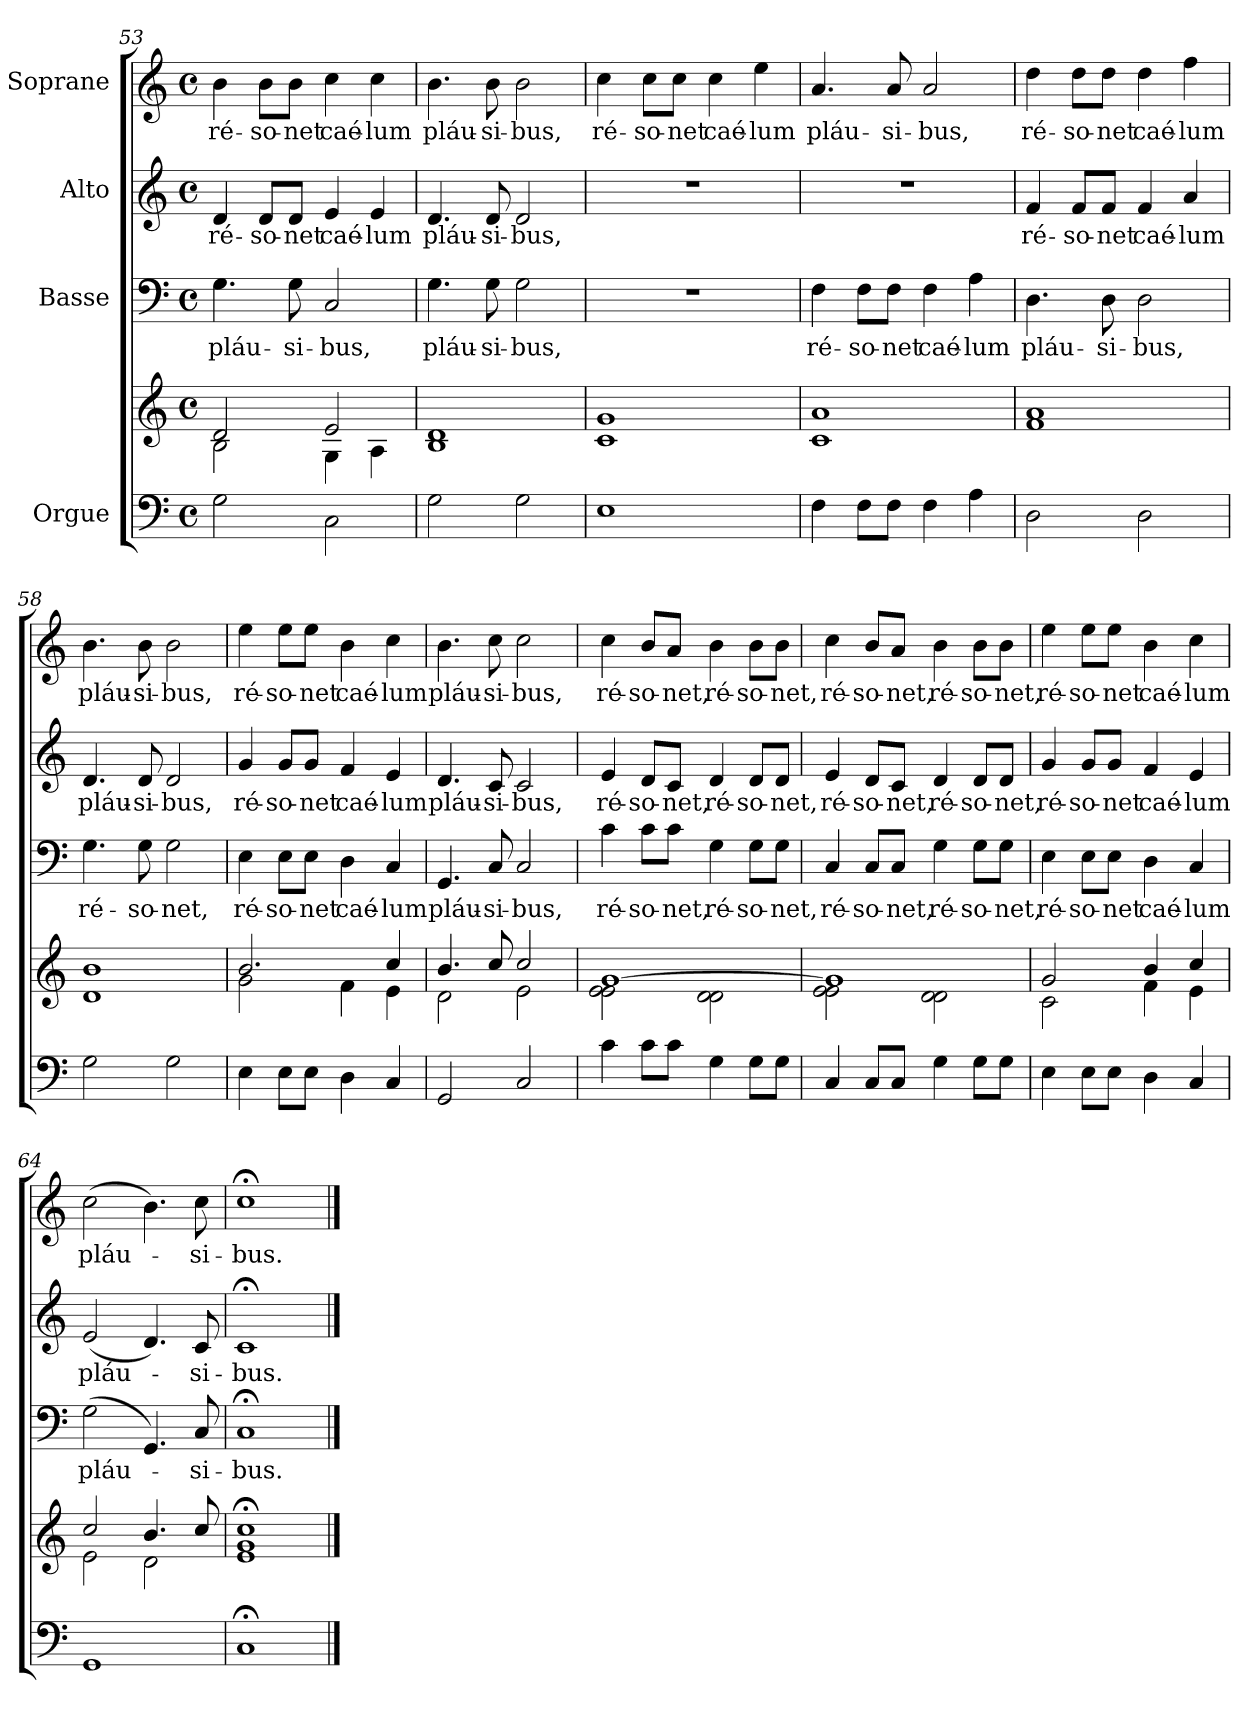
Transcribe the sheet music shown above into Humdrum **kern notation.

**kern	**kern	**kern	**text	**kern	**text	**kern	**text
*part4	*part4	*part3	*part3	*part2	*part2	*part1	*part1
*staff5	*staff4	*staff3	*staff3	*staff2	*staff2	*staff1	*staff1
*I"Orgue	*	*I"Basse	*	*I"Alto	*	*I"Soprane	*
!!LO:LB:g=z
*clefF4	*clefG2	*clefF4	*	*clefG2	*	*clefG2	*
*k[]	*k[]	*k[]	*	*k[]	*	*k[]	*
*M4/4	*M4/4	*M4/4	*	*M4/4	*	*M4/4	*
*met(c)	*met(c)	*met(c)	*	*met(c)	*	*met(c)	*
=53	=53	=53	=53	=53	=53	=53	=53
*	*^	*	*	*	*	*	*
!	!	!	!	!LO:LY:b	!	!LO:LY:b	!	!LO:LY:b
2G\	2d/	2B\	4.G\	pláu-	4d/	ré-	4b\	ré-
!	!	!	!	!	!	!LO:LY:b	!	!LO:LY:b
.	.	.	.	.	8d/L	-so-	8b\L	-so-
!	!	!	!	!LO:LY:b	!	!LO:LY:b	!	!LO:LY:b
.	.	.	8G\	-si-	8d/J	-net	8b\J	-net
!	!	!	!	!LO:LY:b	!	!LO:LY:b	!	!LO:LY:b
2C\	2e/	4G\	2C/	-bus,	4e/	caé-	4cc\	caé-
!	!	!	!	!	!	!LO:LY:b	!	!LO:LY:b
.	.	4A\	.	.	4e/	-lum	4cc\	-lum
=54	=54	=54	=54	=54	=54	=54	=54	=54
!	!	!	!	!LO:LY:b	!	!LO:LY:b	!	!LO:LY:b
2G\	1d	1B	4.G\	pláu-	4.d/	pláu-	4.b\	pláu-
!	!	!	!	!LO:LY:b	!	!LO:LY:b	!	!LO:LY:b
.	.	.	8G\	-si-	8d/	-si-	8b\	-si-
!	!	!	!	!LO:LY:b	!	!LO:LY:b	!	!LO:LY:b
2G\	.	.	2G\	-bus,	2d/	-bus,	2b\	-bus,
=55	=55	=55	=55	=55	=55	=55	=55	=55
!	!	!	!	!	!	!	!	!LO:LY:b
1E	1g	1c	1r	.	1r	.	4cc\	ré-
!	!	!	!	!	!	!	!	!LO:LY:b
.	.	.	.	.	.	.	8cc\L	-so-
!	!	!	!	!	!	!	!	!LO:LY:b
.	.	.	.	.	.	.	8cc\J	-net
!	!	!	!	!	!	!	!	!LO:LY:b
.	.	.	.	.	.	.	4cc\	caé-
!	!	!	!	!	!	!	!	!LO:LY:b
.	.	.	.	.	.	.	4ee\	-lum
=56	=56	=56	=56	=56	=56	=56	=56	=56
!	!	!	!	!LO:LY:b	!	!	!	!LO:LY:b
4F\	1a	1c	4F\	ré-	1r	.	4.a/	pláu-
!	!	!	!	!LO:LY:b	!	!	!	!
8F\L	.	.	8F\L	-so-	.	.	.	.
!	!	!	!	!LO:LY:b	!	!	!	!LO:LY:b
8F\J	.	.	8F\J	-net	.	.	8a/	-si-
!	!	!	!	!LO:LY:b	!	!	!	!LO:LY:b
4F\	.	.	4F\	caé-	.	.	2a/	-bus,
!	!	!	!	!LO:LY:b	!	!	!	!
4A\	.	.	4A\	-lum	.	.	.	.
=57	=57	=57	=57	=57	=57	=57	=57	=57
!	!	!	!	!LO:LY:b	!	!LO:LY:b	!	!LO:LY:b
2D\	1a	1f	4.D\	pláu-	4f/	ré-	4dd\	ré-
!	!	!	!	!	!	!LO:LY:b	!	!LO:LY:b
.	.	.	.	.	8f/L	-so-	8dd\L	-so-
!	!	!	!	!LO:LY:b	!	!LO:LY:b	!	!LO:LY:b
.	.	.	8D\	-si-	8f/J	-net	8dd\J	-net
!	!	!	!	!LO:LY:b	!	!LO:LY:b	!	!LO:LY:b
2D\	.	.	2D\	-bus,	4f/	caé-	4dd\	caé-
!	!	!	!	!	!	!LO:LY:b	!	!LO:LY:b
.	.	.	.	.	4a/	-lum	4ff\	-lum
=58	=58	=58	=58	=58	=58	=58	=58	=58
!	!	!	!	!LO:LY:b	!	!LO:LY:b	!	!LO:LY:b
2G\	1b	1d	4.G\	ré-	4.d/	pláu-	4.b\	pláu-
!	!	!	!	!LO:LY:b	!	!LO:LY:b	!	!LO:LY:b
.	.	.	8G\	-so-	8d/	-si-	8b\	-si-
!	!	!	!	!LO:LY:b	!	!LO:LY:b	!	!LO:LY:b
2G\	.	.	2G\	-net,	2d/	-bus,	2b\	-bus,
!!LO:LB:g=z
=59	=59	=59	=59	=59	=59	=59	=59	=59
*^	*	*	*	*	*	*	*	*
!	!	!	!	!	!LO:LY:b	!	!LO:LY:b	!	!LO:LY:b
2ryy	4E\	2.b/	2g\	4E\	ré-	4g/	ré-	4ee\	ré-
!	!	!	!	!	!LO:LY:b	!	!LO:LY:b	!	!LO:LY:b
.	8E\L	.	.	8E\L	-so-	8g/L	-so-	8ee\L	-so-
!	!	!	!	!	!LO:LY:b	!	!LO:LY:b	!	!LO:LY:b
.	8E\J	.	.	8E\J	-net	8g/J	-net	8ee\J	-net
!	!	!	!	!	!LO:LY:b	!	!LO:LY:b	!	!LO:LY:b
4D\	2ryy	.	4f\	4D\	caé-	4f/	caé-	4b\	caé-
!	!	!	!	!	!LO:LY:b	!	!LO:LY:b	!	!LO:LY:b
4C/	.	4cc/	4e\	4C/	-lum	4e/	-lum	4cc\	-lum
*v	*v	*	*	*	*	*	*	*	*
=60	=60	=60	=60	=60	=60	=60	=60	=60
!	!	!	!	!LO:LY:b	!	!LO:LY:b	!	!LO:LY:b
2GG/	4.b/	2d\	4.GG/	pláu-	4.d/	pláu-	4.b\	pláu-
!	!	!	!	!LO:LY:b	!	!LO:LY:b	!	!LO:LY:b
.	8cc/	.	8C/	-si-	8c/	-si-	8cc\	-si-
!	!	!	!	!LO:LY:b	!	!LO:LY:b	!	!LO:LY:b
2C/	2cc/	2e\	2C/	-bus,	2c/	-bus,	2cc\	-bus,
=61	=61	=61	=61	=61	=61	=61	=61	=61
*^	*	*	*	*	*	*	*	*
!	!	!	!	!	!LO:LY:b	!	!LO:LY:b	!	!LO:LY:b
2ryy	4c\	[1g	2e\ 2e\	4c\	ré-	4e/	ré-	4cc\	ré-
!	!	!	!	!	!LO:LY:b	!	!LO:LY:b	!	!LO:LY:b
.	8c\L	.	.	8c\L	-so-	8d/L	-so-	8b/L	-so-
!	!	!	!	!	!LO:LY:b	!	!LO:LY:b	!	!LO:LY:b
.	8c\J	.	.	8c\J	-net,	8c/J	-net,	8a/J	-net,
!	!	!	!	!	!LO:LY:b	!	!LO:LY:b	!	!LO:LY:b
4G\	2ryy	.	2d\ 2d\	4G\	ré-	4d/	ré-	4b\	ré-
!	!	!	!	!	!LO:LY:b	!	!LO:LY:b	!	!LO:LY:b
8G\L	.	.	.	8G\L	-so-	8d/L	-so-	8b\L	-so-
!	!	!	!	!	!LO:LY:b	!	!LO:LY:b	!	!LO:LY:b
8G\J	.	.	.	8G\J	-net,	8d/J	-net,	8b\J	-net,
*v	*v	*	*	*	*	*	*	*	*
=62	=62	=62	=62	=62	=62	=62	=62	=62
!	!	!	!	!LO:LY:b	!	!LO:LY:b	!	!LO:LY:b
4C/	1g]	2e\ 2e\	4C/	ré-	4e/	ré-	4cc\	ré-
!	!	!	!	!LO:LY:b	!	!LO:LY:b	!	!LO:LY:b
8C/L	.	.	8C/L	-so-	8d/L	-so-	8b/L	-so-
!	!	!	!	!LO:LY:b	!	!LO:LY:b	!	!LO:LY:b
8C/J	.	.	8C/J	-net,	8c/J	-net,	8a/J	-net,
!	!	!	!	!LO:LY:b	!	!LO:LY:b	!	!LO:LY:b
4G\	.	2d\ 2d\	4G\	ré-	4d/	ré-	4b\	ré-
!	!	!	!	!LO:LY:b	!	!LO:LY:b	!	!LO:LY:b
8G\L	.	.	8G\L	-so-	8d/L	-so-	8b\L	-so-
!	!	!	!	!LO:LY:b	!	!LO:LY:b	!	!LO:LY:b
8G\J	.	.	8G\J	-net,	8d/J	-net,	8b\J	-net,
=63	=63	=63	=63	=63	=63	=63	=63	=63
!	!	!	!	!LO:LY:b	!	!LO:LY:b	!	!LO:LY:b
4E\	2g/	2c\	4E\	ré-	4g/	ré-	4ee\	ré-
!	!	!	!	!LO:LY:b	!	!LO:LY:b	!	!LO:LY:b
8E\L	.	.	8E\L	-so-	8g/L	-so-	8ee\L	-so-
!	!	!	!	!LO:LY:b	!	!LO:LY:b	!	!LO:LY:b
8E\J	.	.	8E\J	-net	8g/J	-net	8ee\J	-net
!	!	!	!	!LO:LY:b	!	!LO:LY:b	!	!LO:LY:b
4D\	4b/	4f\	4D\	caé-	4f/	caé-	4b\	caé-
!	!	!	!	!LO:LY:b	!	!LO:LY:b	!	!LO:LY:b
4C/	4cc/	4e\	4C/	-lum	4e/	-lum	4cc\	-lum
=64	=64	=64	=64	=64	=64	=64	=64	=64
!	!	!	!	!LO:LY:b	!	!LO:LY:b	!	!LO:LY:b
1GG	2cc/	2e\	(<2G\	pláu-	(2e/	pláu-	(2cc\	pláu-
.	4.b/	2d\	4.GG/)	.	4.d/)	.	4.b\)	.
!	!	!	!	!LO:LY:b	!	!LO:LY:b	!	!LO:LY:b
.	8cc/	.	8C/	-si-	8c/	-si-	8cc\	-si-
*	*v	*v	*	*	*	*	*	*
=65	=65	=65	=65	=65	=65	=65	=65
!	!	!	!LO:LY:b	!	!LO:LY:b	!	!LO:LY:b
1C;<	1e;< 1g;< 1cc;<	1C;<	-bus.	1c;<	-bus.	1cc;<	-bus.
==	==	==	==	==	==	==	==
*-	*-	*-	*-	*-	*-	*-	*-
